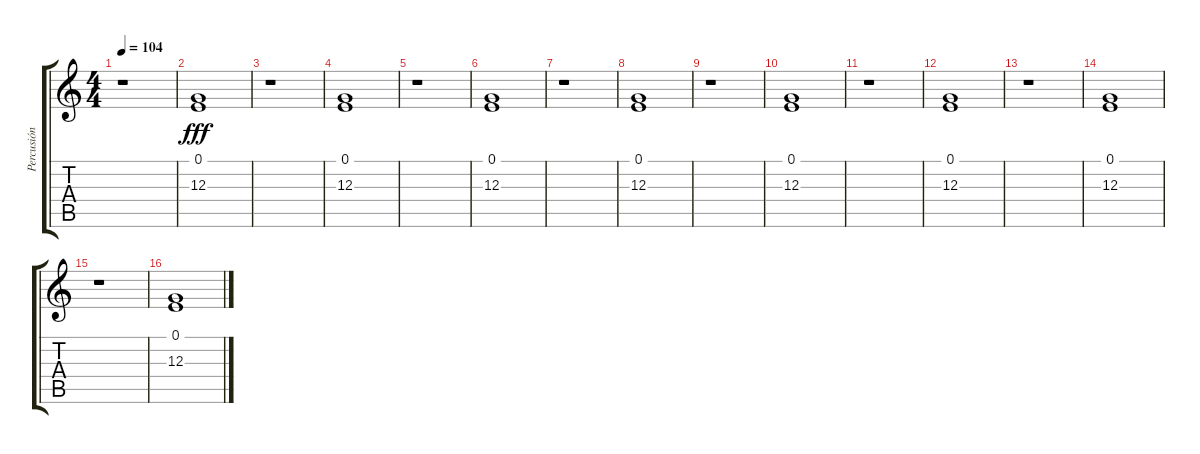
\track ("Percusión" "Percusión") {instrument tubularbells}
\staff {score tabs}
\tuning (E4 B3 G3 D3 A2 E2) {hide}
\ts (4 4)
\tempo 104
\clef g2
\ks c
r.1{dy fff} |
(0.1 12.3).1 |
r.1 |
(0.1 12.3).1 |
r.1 |
(0.1 12.3).1 |
r.1 |
(0.1 12.3).1 |
r.1 |
(0.1 12.3).1 |
r.1 |
(0.1 12.3).1 |
r.1 |
(0.1 12.3).1 |
r.1 |
(0.1 12.3).1
